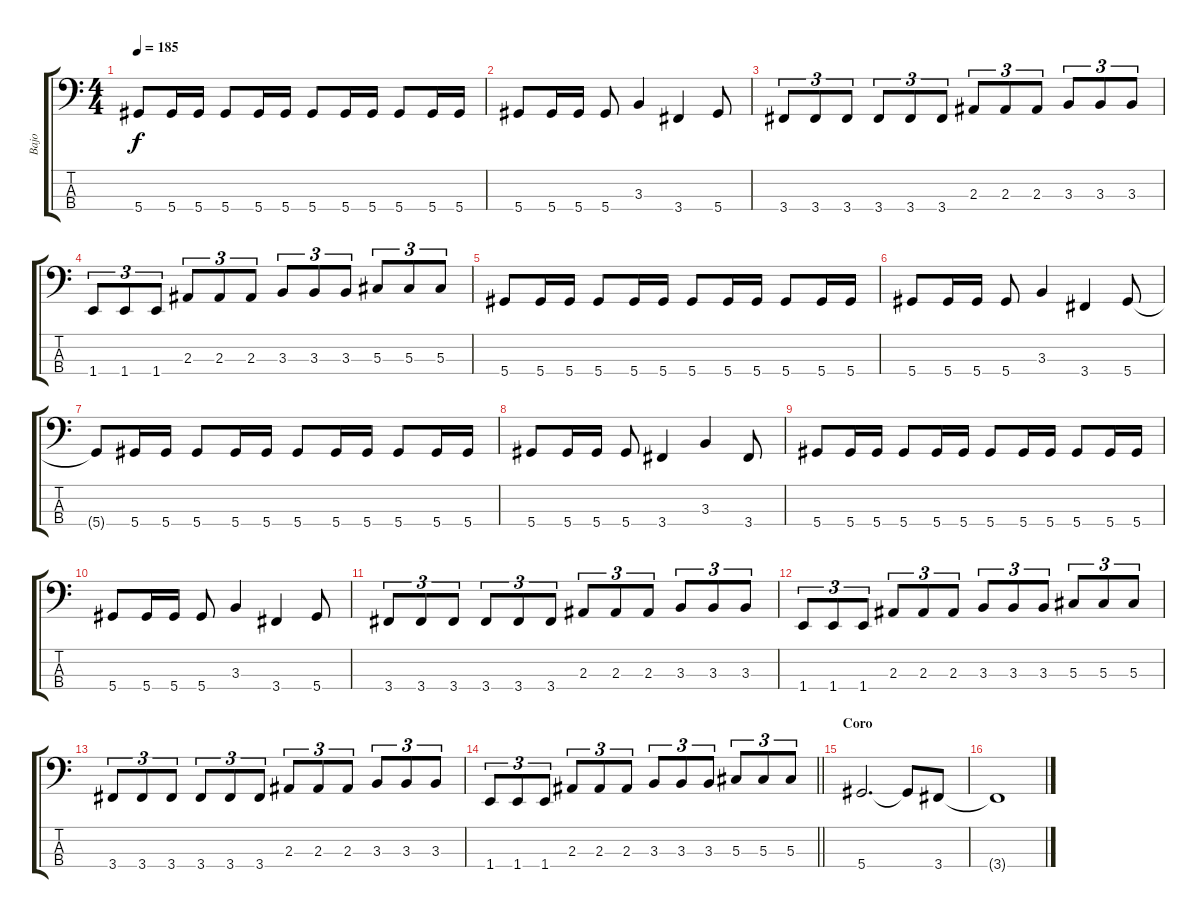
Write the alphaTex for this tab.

\track ("Bajo" "Bajo") {instrument electricbasspick}
\staff {score tabs}
\tuning (Gb2 Db2 Ab1 Eb1) {hide}
\ts (4 4)
\tempo 185
\clef f4
\ks c
5.4.8{dy f} 5.4.16 5.4.16 5.4.8 5.4.16 5.4.16 5.4.8 5.4.16 5.4.16 5.4.8 5.4.16 5.4.16 |
5.4.8 5.4.16 5.4.16 5.4.8 3.3.4 3.4.4 5.4.8 |
3.4.8{tu (3 2)} 3.4.8{tu (3 2)} 3.4.8{tu (3 2)} 3.4.8{tu (3 2)} 3.4.8{tu (3 2)} 3.4.8{tu (3 2)} 2.3.8{tu (3 2)} 2.3.8{tu (3 2)} 2.3.8{tu (3 2)} 3.3.8{tu (3 2)} 3.3.8{tu (3 2)} 3.3.8{tu (3 2)} |
1.4.8{tu (3 2)} 1.4.8{tu (3 2)} 1.4.8{tu (3 2)} 2.3.8{tu (3 2)} 2.3.8{tu (3 2)} 2.3.8{tu (3 2)} 3.3.8{tu (3 2)} 3.3.8{tu (3 2)} 3.3.8{tu (3 2)} 5.3.8{tu (3 2)} 5.3.8{tu (3 2)} 5.3.8{tu (3 2)} |
5.4.8 5.4.16 5.4.16 5.4.8 5.4.16 5.4.16 5.4.8 5.4.16 5.4.16 5.4.8 5.4.16 5.4.16 |
5.4.8 5.4.16 5.4.16 5.4.8 3.3.4 3.4.4 5.4.8 |
5.4{t}.8 5.4.16 5.4.16 5.4.8 5.4.16 5.4.16 5.4.8 5.4.16 5.4.16 5.4.8 5.4.16 5.4.16 |
5.4.8 5.4.16 5.4.16 5.4.8 3.4.4 3.3.4 3.4.8 |
5.4.8 5.4.16 5.4.16 5.4.8 5.4.16 5.4.16 5.4.8 5.4.16 5.4.16 5.4.8 5.4.16 5.4.16 |
5.4.8 5.4.16 5.4.16 5.4.8 3.3.4 3.4.4 5.4.8 |
3.4.8{tu (3 2)} 3.4.8{tu (3 2)} 3.4.8{tu (3 2)} 3.4.8{tu (3 2)} 3.4.8{tu (3 2)} 3.4.8{tu (3 2)} 2.3.8{tu (3 2)} 2.3.8{tu (3 2)} 2.3.8{tu (3 2)} 3.3.8{tu (3 2)} 3.3.8{tu (3 2)} 3.3.8{tu (3 2)} |
1.4.8{tu (3 2)} 1.4.8{tu (3 2)} 1.4.8{tu (3 2)} 2.3.8{tu (3 2)} 2.3.8{tu (3 2)} 2.3.8{tu (3 2)} 3.3.8{tu (3 2)} 3.3.8{tu (3 2)} 3.3.8{tu (3 2)} 5.3.8{tu (3 2)} 5.3.8{tu (3 2)} 5.3.8{tu (3 2)} |
3.4.8{tu (3 2)} 3.4.8{tu (3 2)} 3.4.8{tu (3 2)} 3.4.8{tu (3 2)} 3.4.8{tu (3 2)} 3.4.8{tu (3 2)} 2.3.8{tu (3 2)} 2.3.8{tu (3 2)} 2.3.8{tu (3 2)} 3.3.8{tu (3 2)} 3.3.8{tu (3 2)} 3.3.8{tu (3 2)} |
\barLineRight lightlight
1.4.8{tu (3 2)} 1.4.8{tu (3 2)} 1.4.8{tu (3 2)} 2.3.8{tu (3 2)} 2.3.8{tu (3 2)} 2.3.8{tu (3 2)} 3.3.8{tu (3 2)} 3.3.8{tu (3 2)} 3.3.8{tu (3 2)} 5.3.8{tu (3 2)} 5.3.8{tu (3 2)} 5.3.8{tu (3 2)} |
\section ("" "Coro")
5.4.2{d} 5.4{t}.8 3.4.8 |
3.4{t}.1
